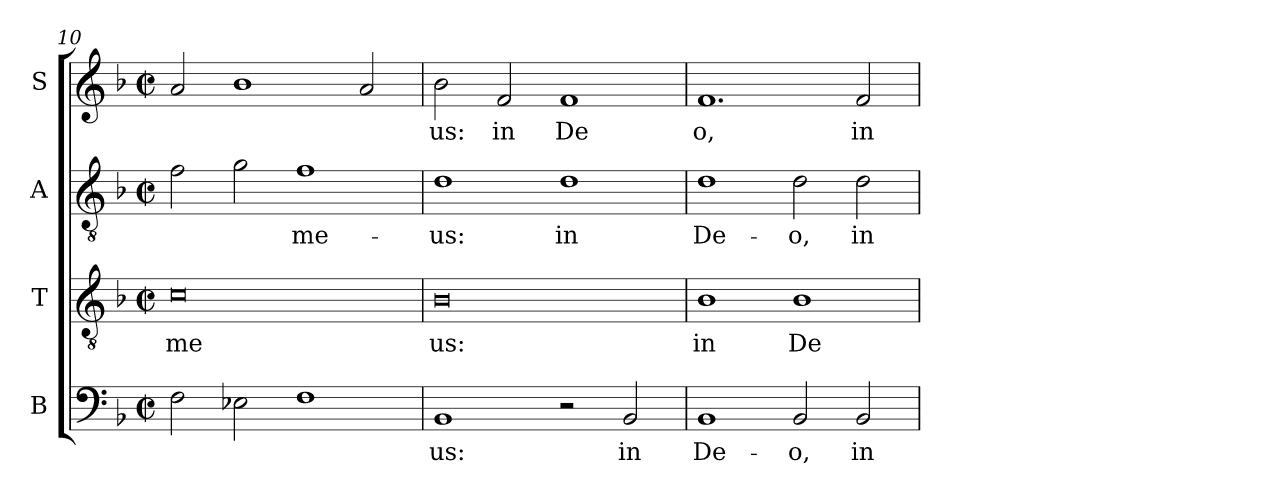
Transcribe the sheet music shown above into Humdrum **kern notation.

**kern	**text	**kern	**text	**kern	**text	**kern	**text
*part4	*part4	*part3	*part3	*part2	*part2	*part1	*part1
*staff4	*staff4	*staff3	*staff3	*staff2	*staff2	*staff1	*staff1
*I"B	*	*I"T	*	*I"A	*	*I"S	*
*I'B	*	*I'T	*	*I'A	*	*I'S	*
*clefF4	*	*clefGv2	*	*clefGv2	*	*clefG2	*
*k[b-]	*	*k[b-]	*	*k[b-]	*	*k[b-]	*
*F:	*	*F:	*	*F:	*	*F:	*
*M2/2	*	*M2/2	*	*M2/2	*	*M2/2	*
*met(c|)	*	*met(c|)	*	*met(c|)	*	*met(c|)	*
=10	=10	=10	=10	=10	=10	=10	=10
!	!LO:LY:b:cj	!	!LO:LY:b:cj	!	!LO:LY:b:cj	!	!LO:LY:b:cj
2F\	.	0c	me	2f\	.	2a/	.
!	!LO:LY:b:cj	!	!	!	!LO:LY:b:cj	!	!LO:LY:b:cj
2E-X\	.	.	.	2g\	.	1b-	.
!	!LO:LY:b:cj	!	!	!	!LO:LY:b:cj	!	!
1F	.	.	.	1f	me-	.	.
!	!	!	!	!	!	!	!LO:LY:b:cj
.	.	.	.	.	.	2a/	.
=11	=11	=11	=11	=11	=11	=11	=11
!	!LO:LY:b:cj	!	!LO:LY:b:cj	!	!LO:LY:b:cj	!	!LO:LY:b:cj
1BB-	us:	0B-	us:	1d	-us:	2b-\	us:
!	!	!	!	!	!	!	!LO:LY:b:cj
.	.	.	.	.	.	2f/	in
!	!	!	!	!	!LO:LY:b:cj	!	!LO:LY:b:cj
2r	.	.	.	1d	in	1f	De
!	!LO:LY:b:cj	!	!	!	!	!	!
2BB-/	in	.	.	.	.	.	.
!!LO:LB:g=z
=12	=12	=12	=12	=12	=12	=12	=12
!	!LO:LY:b:cj	!	!LO:LY:b:cj	!	!LO:LY:b:cj	!	!LO:LY:b:cj
1BB-	De-	1B-	in	1d	De-	1.f	o,
!	!LO:LY:b:cj	!	!LO:LY:b:cj	!	!LO:LY:b:cj	!	!
2BB-/	-o,	1B-	De	2d\	-o,	.	.
!	!LO:LY:b:cj	!	!	!	!LO:LY:b:cj	!	!LO:LY:b:cj
2BB-/	in	.	.	2d\	in	2f/	in
=	=	=	=	=	=	=	=
*-	*-	*-	*-	*-	*-	*-	*-
